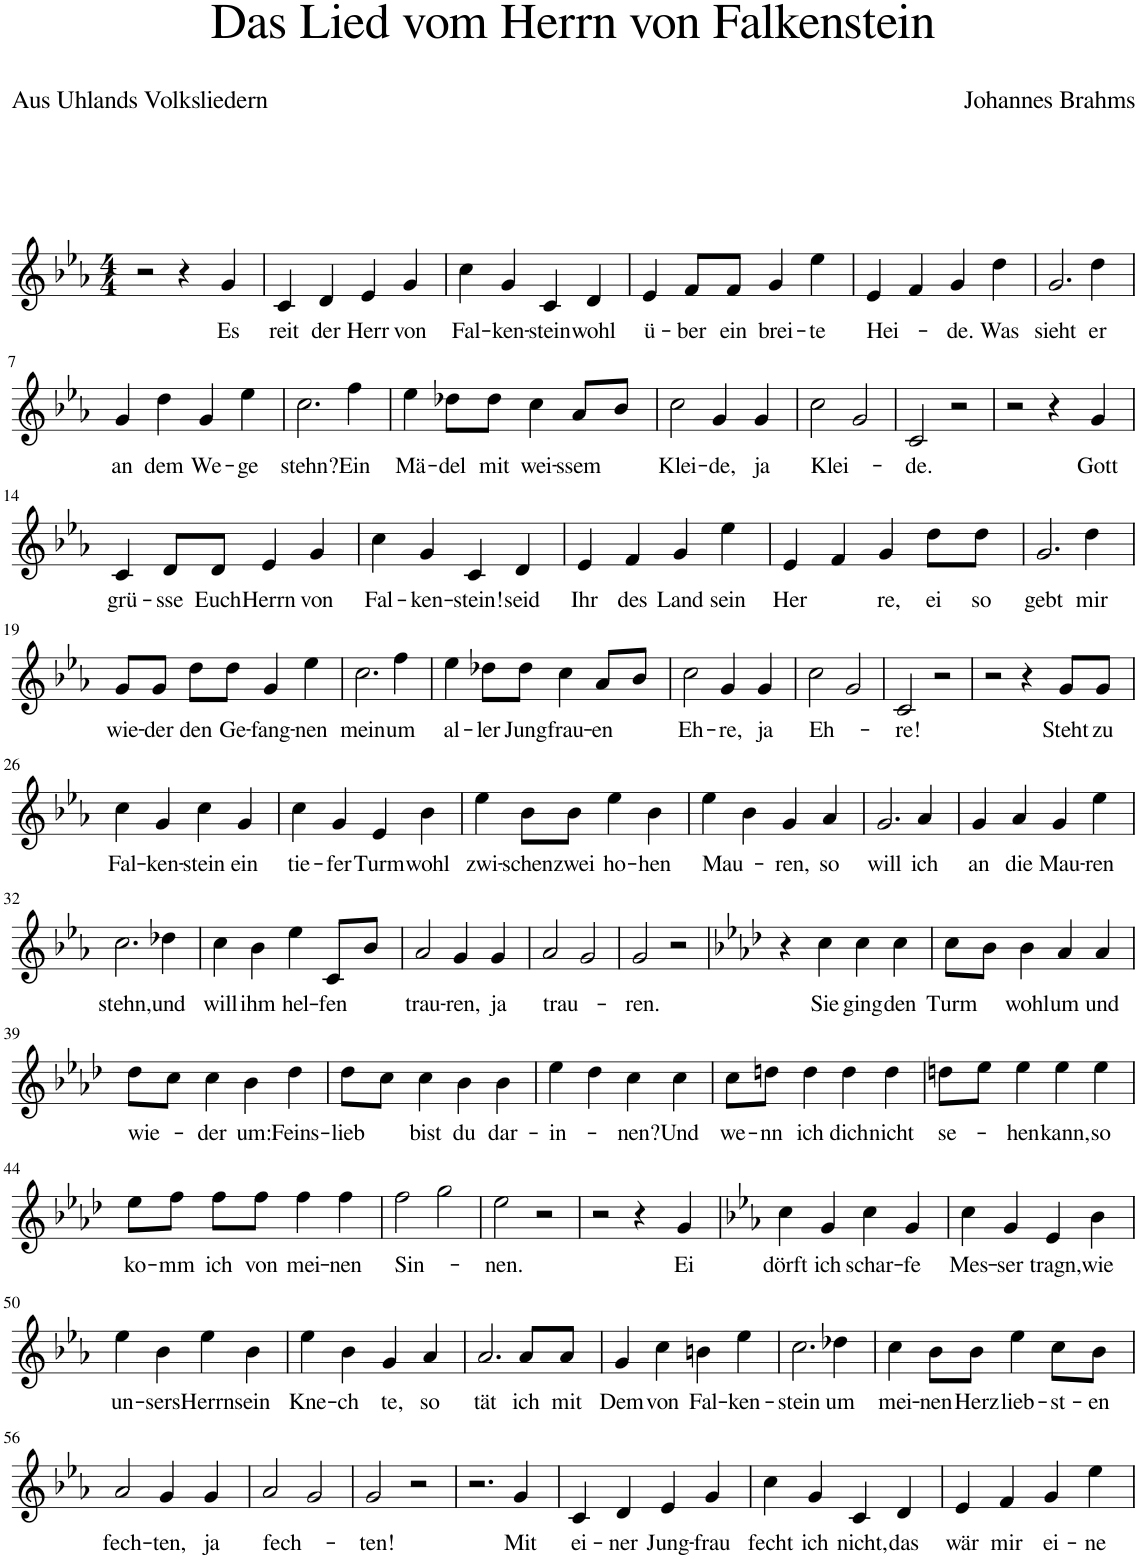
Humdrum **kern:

**kern	**text
*part1	*part1
*staff1	*staff1
*I"Piano	*
*I'Pno	*
*clefG2	*
*k[b-e-a-]	*
*M4/4	*
=1	=1
2r	.
4r	.
!	!LO:LY:b
4g/	Es
=2	=2
!	!LO:LY:b
4c/	reit
!	!LO:LY:b
4d/	der
!	!LO:LY:b
4e-/	Herr
!	!LO:LY:b
4g/	von
=3	=3
!	!LO:LY:b
4cc\	Fal-
!	!LO:LY:b
4g/	-ken-
!	!LO:LY:b
4c/	-stein
!	!LO:LY:b
4d/	wohl
=4	=4
!	!LO:LY:b
4e-/	ü-
!	!LO:LY:b
8f/L	-ber
!	!LO:LY:b
8f/J	ein
!	!LO:LY:b
4g/	brei-
!	!LO:LY:b
4ee-\	-te
=5	=5
!	!LO:LY:b
4e-/	Hei-
4f/	.
!	!LO:LY:b
4g/	-de.
!	!LO:LY:b
4dd\	Was
=6	=6
!	!LO:LY:b
2.g/	sieht
!	!LO:LY:b
4dd\	er
!!LO:LB:g=z
=7	=7
!	!LO:LY:b
4g/	an
!	!LO:LY:b
4dd\	dem
!	!LO:LY:b
4g/	We-
!	!LO:LY:b
4ee-\	-ge
=8	=8
!	!LO:LY:b
2.cc\	stehn?
!	!LO:LY:b
4ff\	Ein
=9	=9
!	!LO:LY:b
4ee-\	Mä-
!	!LO:LY:b
8dd-X\L	-del
!	!LO:LY:b
8dd-\J	mit
!	!LO:LY:b
4cc\	wei-
!	!LO:LY:b
8a-/L	-ssem
8b-/J	.
=10	=10
!	!LO:LY:b
2cc\	Klei-
!	!LO:LY:b
4g/	-de,
!	!LO:LY:b
4g/	ja
=11	=11
!	!LO:LY:b
2cc\	Klei-
2g/	.
=12	=12
!	!LO:LY:b
2c/	-de.
2r	.
=13	=13
2r	.
4r	.
!	!LO:LY:b
4g/	Gott
!!LO:LB:g=z
=14	=14
!	!LO:LY:b
4c/	grü-
!	!LO:LY:b
8d/L	-sse
!	!LO:LY:b
8d/J	Euch
!	!LO:LY:b
4e-/	Herrn
!	!LO:LY:b
4g/	von
=15	=15
!	!LO:LY:b
4cc\	Fal-
!	!LO:LY:b
4g/	-ken-
!	!LO:LY:b
4c/	-stein!
!	!LO:LY:b
4d/	seid
=16	=16
!	!LO:LY:b
4e-/	Ihr
!	!LO:LY:b
4f/	des
!	!LO:LY:b
4g/	Land
!	!LO:LY:b
4ee-\	sein
=17	=17
!	!LO:LY:b
4e-/	Her
4f/	.
!	!LO:LY:b
4g/	-re,
!	!LO:LY:b
8dd\L	ei
!	!LO:LY:b
8dd\J	so
=18	=18
!	!LO:LY:b
2.g/	gebt
!	!LO:LY:b
4dd\	mir
!!LO:LB:g=z
=19	=19
!	!LO:LY:b
8g/L	wie-
!	!LO:LY:b
8g/J	-der
!	!LO:LY:b
8dd\L	den
!	!LO:LY:b
8dd\J	Ge-
!	!LO:LY:b
4g/	-fang-
!	!LO:LY:b
4ee-\	-nen
=20	=20
!	!LO:LY:b
2.cc\	mein
!	!LO:LY:b
4ff\	um
=21	=21
!	!LO:LY:b
4ee-\	al-
!	!LO:LY:b
8dd-X\L	-ler
!	!LO:LY:b
8dd-\J	Jung
!	!LO:LY:b
4cc\	frau-
!	!LO:LY:b
8a-/L	-en
8b-/J	.
=22	=22
!	!LO:LY:b
2cc\	Eh-
!	!LO:LY:b
4g/	-re,
!	!LO:LY:b
4g/	ja
=23	=23
!	!LO:LY:b
2cc\	Eh-
2g/	.
=24	=24
!	!LO:LY:b
2c/	-re!
2r	.
=25	=25
2r	.
4r	.
!	!LO:LY:b
8g/L	Steht
!	!LO:LY:b
8g/J	zu
!!LO:LB:g=z
=26	=26
!	!LO:LY:b
4cc\	Fal-
!	!LO:LY:b
4g/	-ken-
!	!LO:LY:b
4cc\	-stein
!	!LO:LY:b
4g/	ein
=27	=27
!	!LO:LY:b
4cc\	tie-
!	!LO:LY:b
4g/	-fer
!	!LO:LY:b
4e-/	Turm
!	!LO:LY:b
4b-\	wohl
=28	=28
!	!LO:LY:b
4ee-\	zwi-
!	!LO:LY:b
8b-\L	-schen
!	!LO:LY:b
8b-\J	zwei
!	!LO:LY:b
4ee-\	ho-
!	!LO:LY:b
4b-\	-hen
=29	=29
!	!LO:LY:b
4ee-\	Mau-
4b-\	.
!	!LO:LY:b
4g/	-ren,
!	!LO:LY:b
4a-/	so
=30	=30
!	!LO:LY:b
2.g/	will
!	!LO:LY:b
4a-/	ich
=31	=31
!	!LO:LY:b
4g/	an
!	!LO:LY:b
4a-/	die
!	!LO:LY:b
4g/	Mau-
!	!LO:LY:b
4ee-\	-ren
!!LO:LB:g=z
=32	=32
!	!LO:LY:b
2.cc\	stehn,
!	!LO:LY:b
4dd-X\	und
=33	=33
!	!LO:LY:b
4cc\	will
!	!LO:LY:b
4b-\	ihm
!	!LO:LY:b
4ee-\	hel-
!	!LO:LY:b
8c/L	-fen
8b-/J	.
=34	=34
!	!LO:LY:b
2a-/	trau-
!	!LO:LY:b
4g/	-ren,
!	!LO:LY:b
4g/	ja
=35	=35
!	!LO:LY:b
2a-/	trau-
2g/	.
=36	=36
!	!LO:LY:b
2g/	-ren.
2r	.
=37	=37
*k[b-e-a-d-]	*
4r	.
!	!LO:LY:b
4cc\	Sie
!	!LO:LY:b
4cc\	ging
!	!LO:LY:b
4cc\	den
=38	=38
!	!LO:LY:b
8cc\L	Turm
8b-\J	.
!	!LO:LY:b
4b-\	wohl
!	!LO:LY:b
4a-/	um
!	!LO:LY:b
4a-/	und
!!LO:LB:g=z
=39	=39
!	!LO:LY:b
8dd-\L	wie-
8cc\J	.
!	!LO:LY:b
4cc\	-der
!	!LO:LY:b
4b-\	um:
!	!LO:LY:b
4dd-\	Feins-
=40	=40
!	!LO:LY:b
8dd-\L	lieb
8cc\J	.
!	!LO:LY:b
4cc\	bist
!	!LO:LY:b
4b-\	du
!	!LO:LY:b
4b-\	dar-
=41	=41
!	!LO:LY:b
4ee-\	-in-
4dd-\	.
!	!LO:LY:b
4cc\	-nen?
!	!LO:LY:b
4cc\	Und
=42	=42
!	!LO:LY:b
8cc\L	we-
!	!LO:LY:b
8ddn\J	-nn
!	!LO:LY:b
4dd\	ich
!	!LO:LY:b
4dd\	dich
!	!LO:LY:b
4dd\	nicht
=43	=43
!	!LO:LY:b
8ddn\L	se-
8ee-\J	.
!	!LO:LY:b
4ee-\	-hen
!	!LO:LY:b
4ee-\	kann,
!	!LO:LY:b
4ee-\	so
!!LO:LB:g=z
=44	=44
!	!LO:LY:b
8ee-\L	ko-
!	!LO:LY:b
8ff\J	-mm
!	!LO:LY:b
8ff\L	ich
!	!LO:LY:b
8ff\J	von
!	!LO:LY:b
4ff\	mei-
!	!LO:LY:b
4ff\	-nen
=45	=45
!	!LO:LY:b
2ff\	Sin-
2gg\	.
=46	=46
!	!LO:LY:b
2ee-\	-nen.
2r	.
=47	=47
2r	.
4r	.
!	!LO:LY:b
4g/	Ei
=48	=48
*k[b-e-a-]	*
!	!LO:LY:b
4cc\	dörft
!	!LO:LY:b
4g/	ich
!	!LO:LY:b
4cc\	schar-
!	!LO:LY:b
4g/	-fe
=49	=49
!	!LO:LY:b
4cc\	Mes-
!	!LO:LY:b
4g/	-ser
!	!LO:LY:b
4e-/	tragn,
!	!LO:LY:b
4b-\	wie
!!LO:LB:g=z
=50	=50
!	!LO:LY:b
4ee-\	un-
!	!LO:LY:b
4b-\	-sers
!	!LO:LY:b
4ee-\	Herrn
!	!LO:LY:b
4b-\	sein
=51	=51
!	!LO:LY:b
4ee-\	Kne-
!	!LO:LY:b
4b-\	-ch
!	!LO:LY:b
4g/	-te,
!	!LO:LY:b
4a-/	so
=52	=52
!	!LO:LY:b
2.a-/	tät
!	!LO:LY:b
8a-/L	ich
!	!LO:LY:b
8a-/J	mit
=53	=53
!	!LO:LY:b
4g/	Dem
!	!LO:LY:b
4cc\	von
!	!LO:LY:b
4bn\	Fal-
!	!LO:LY:b
4ee-\	-ken-
=54	=54
!	!LO:LY:b
2.cc\	-stein
!	!LO:LY:b
4dd-X\	um
=55	=55
!	!LO:LY:b
4cc\	mei-
!	!LO:LY:b
8b-\L	-nen
!	!LO:LY:b
8b-\J	Herz
!	!LO:LY:b
4ee-\	lieb-
!	!LO:LY:b
8cc\L	-st-
!	!LO:LY:b
8b-\J	-en
!!LO:LB:g=z
=56	=56
!	!LO:LY:b
2a-/	fech-
!	!LO:LY:b
4g/	-ten,
!	!LO:LY:b
4g/	ja
=57	=57
!	!LO:LY:b
2a-/	fech-
2g/	.
=58	=58
!	!LO:LY:b
2g/	-ten!
2r	.
=59	=59
2.r	.
!	!LO:LY:b
4g/	Mit
=60	=60
!	!LO:LY:b
4c/	ei-
!	!LO:LY:b
4d/	-ner
!	!LO:LY:b
4e-/	Jung-
!	!LO:LY:b
4g/	-frau
=61	=61
!	!LO:LY:b
4cc\	fecht
!	!LO:LY:b
4g/	ich
!	!LO:LY:b
4c/	nicht,
!	!LO:LY:b
4d/	das
=62	=62
!	!LO:LY:b
4e-/	wär
!	!LO:LY:b
4f/	mir
!	!LO:LY:b
4g/	ei-
!	!LO:LY:b
4ee-\	-ne
=	=
*-	*-
